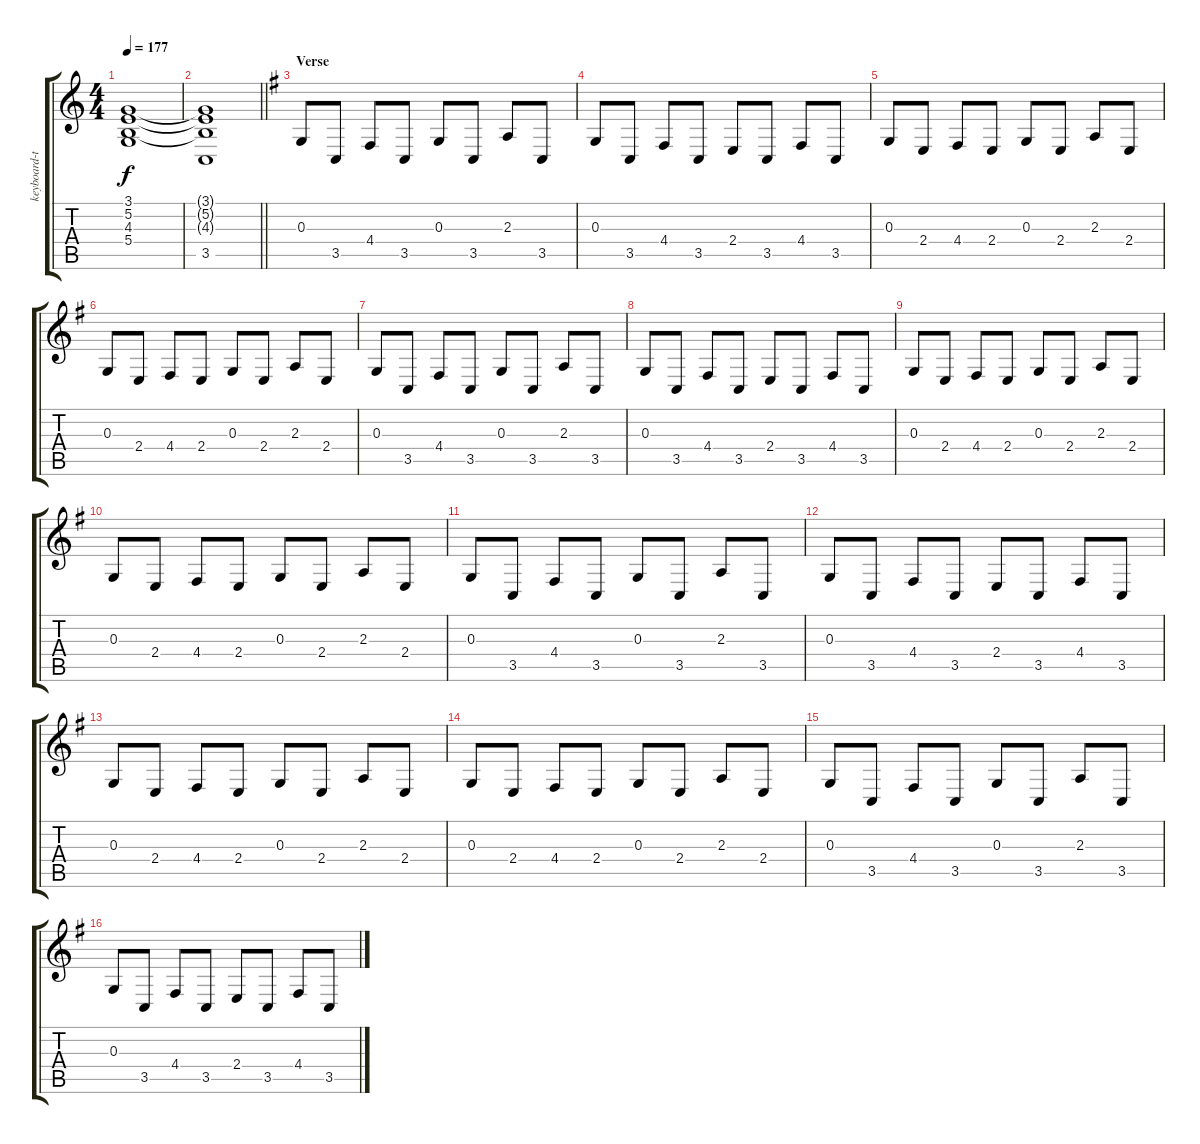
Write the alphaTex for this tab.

\track ("keyboard-tsumugi kotobuki" "keyboard-t") {instrument stringensemble1}
\staff {score tabs}
\tuning (E4 B3 G3 D3 A2 E2) {hide}
\ts (4 4)
\tempo 177
\clef g2
\ks c
(3.1 5.2 4.3 5.4).1{dy f} |
\barLineRight lightlight
(3.1{t} 5.2{t} 4.3{t} 3.5{t}).1 |
\section ("" "Verse")
\ks eminor
0.3.8 3.5.8 4.4.8 3.5.8 0.3.8 3.5.8 2.3.8 3.5.8 |
0.3.8 3.5.8 4.4.8 3.5.8 2.4.8 3.5.8 4.4.8 3.5.8 |
0.3.8 2.4.8 4.4.8 2.4.8 0.3.8 2.4.8 2.3.8 2.4.8 |
0.3.8 2.4.8 4.4.8 2.4.8 0.3.8 2.4.8 2.3.8 2.4.8 |
0.3.8 3.5.8 4.4.8 3.5.8 0.3.8 3.5.8 2.3.8 3.5.8 |
0.3.8 3.5.8 4.4.8 3.5.8 2.4.8 3.5.8 4.4.8 3.5.8 |
0.3.8 2.4.8 4.4.8 2.4.8 0.3.8 2.4.8 2.3.8 2.4.8 |
0.3.8 2.4.8 4.4.8 2.4.8 0.3.8 2.4.8 2.3.8 2.4.8 |
0.3.8 3.5.8 4.4.8 3.5.8 0.3.8 3.5.8 2.3.8 3.5.8 |
0.3.8 3.5.8 4.4.8 3.5.8 2.4.8 3.5.8 4.4.8 3.5.8 |
0.3.8 2.4.8 4.4.8 2.4.8 0.3.8 2.4.8 2.3.8 2.4.8 |
0.3.8 2.4.8 4.4.8 2.4.8 0.3.8 2.4.8 2.3.8 2.4.8 |
0.3.8 3.5.8 4.4.8 3.5.8 0.3.8 3.5.8 2.3.8 3.5.8 |
0.3.8 3.5.8 4.4.8 3.5.8 2.4.8 3.5.8 4.4.8 3.5.8
